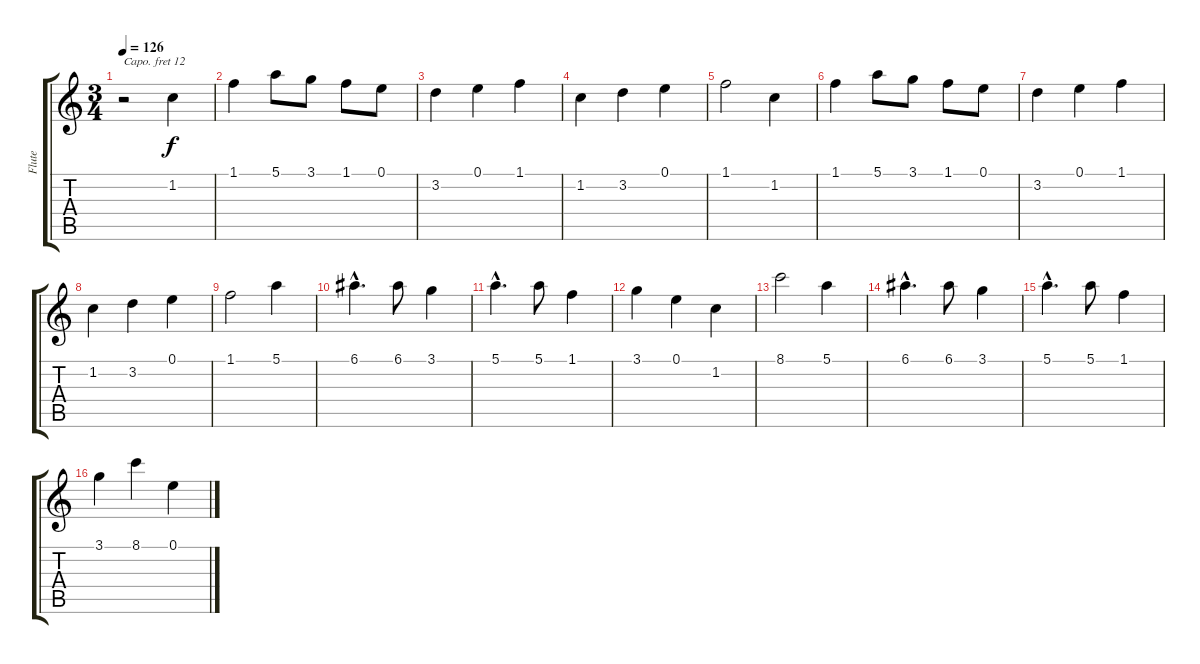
\track ("Flute" "Flute") {instrument panflute}
\staff {score tabs}
\capo 12
\tuning (E4 B3 G3 D3 A2 E2) {hide}
\ts (3 4)
\tempo 126
\clef g2
\ks c
r.2{dy f instrument panflute} 1.2.4 |
1.1.4 5.1.8 3.1.8 1.1.8 0.1.8 |
3.2.4 0.1.4 1.1.4 |
1.2.4 3.2.4 0.1.4 |
1.1.2 1.2.4 |
1.1.4 5.1.8 3.1.8 1.1.8 0.1.8 |
3.2.4 0.1.4 1.1.4 |
1.2.4 3.2.4 0.1.4 |
1.1.2 5.1.4 |
6.1{hac}.4{d} 6.1.8 3.1.4 |
5.1{hac}.4{d} 5.1.8 1.1.4 |
3.1.4 0.1.4 1.2.4 |
8.1.2 5.1.4 |
6.1{hac}.4{d} 6.1.8 3.1.4 |
5.1{hac}.4{d} 5.1.8 1.1.4 |
3.1.4 8.1.4 0.1.4
